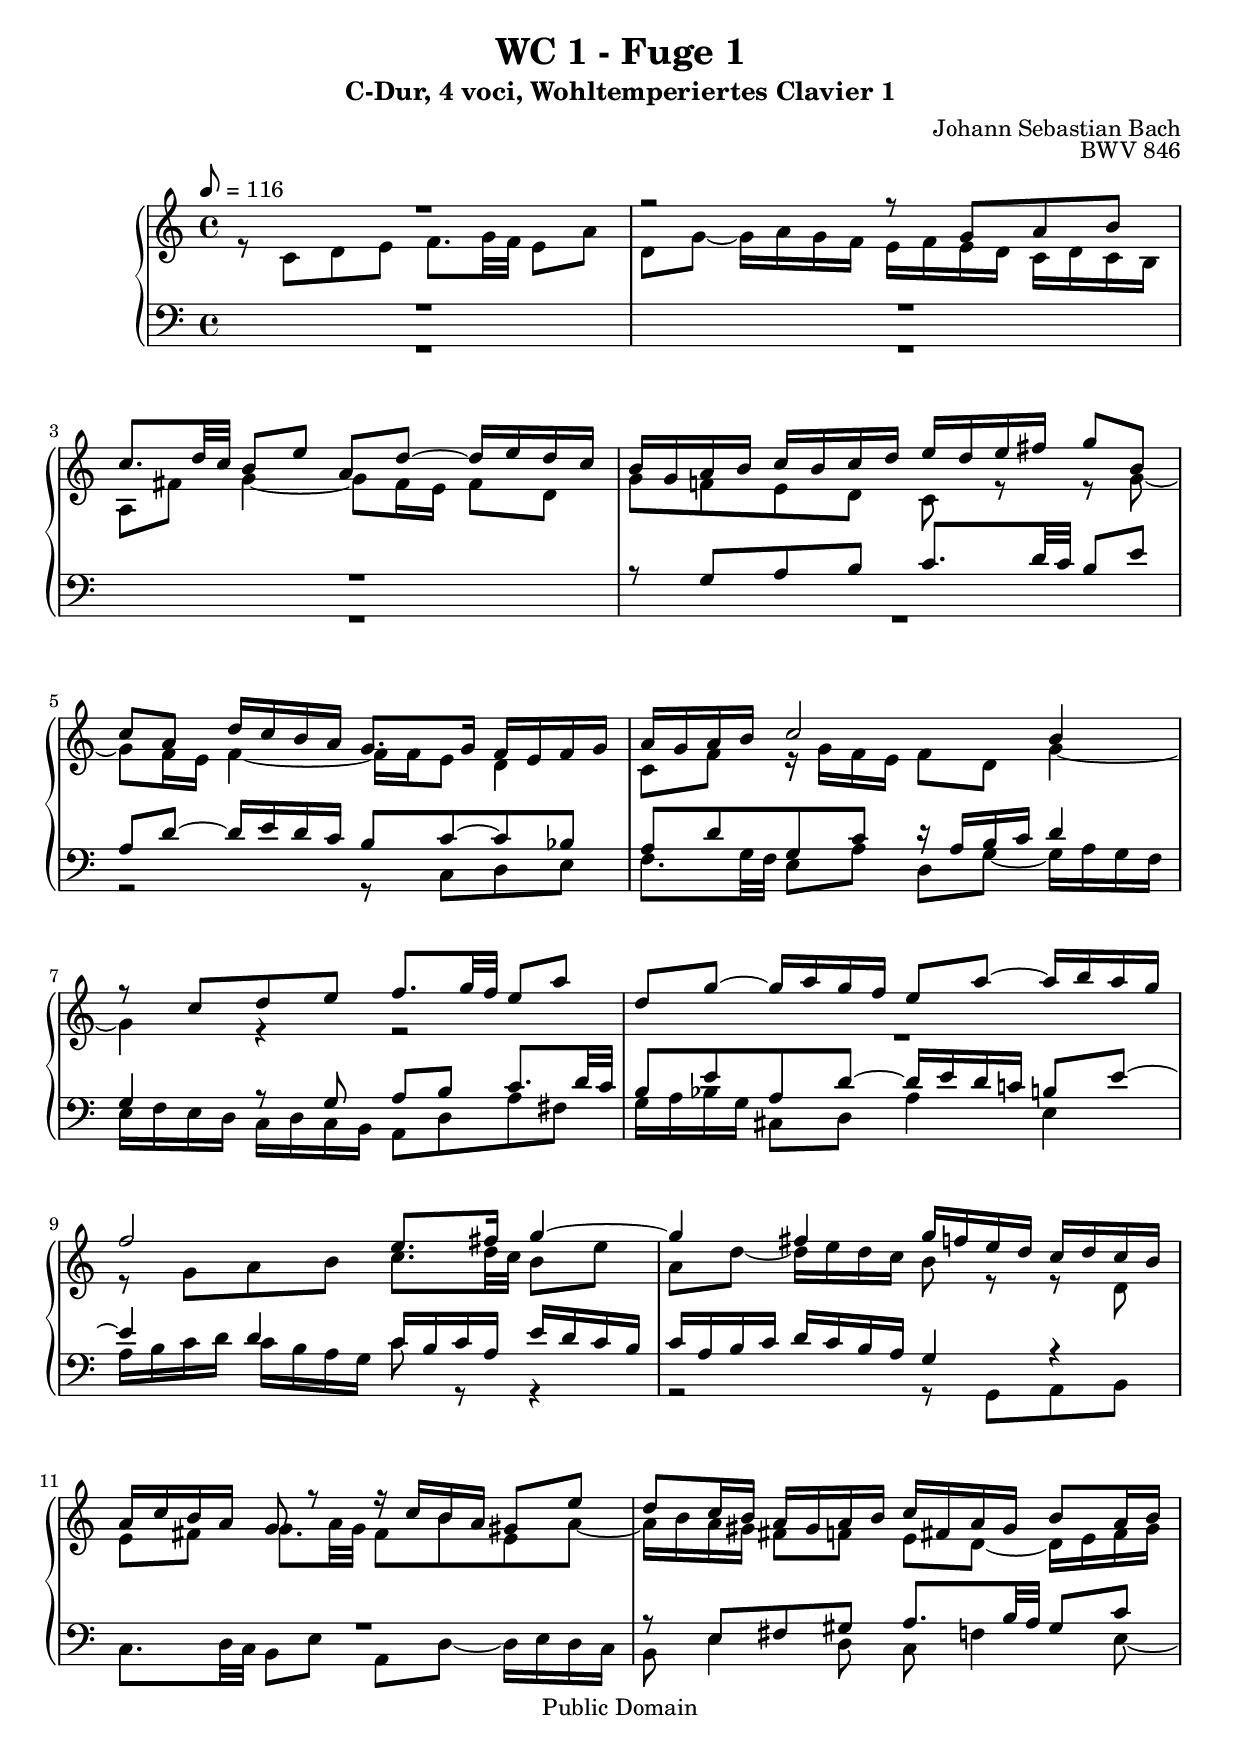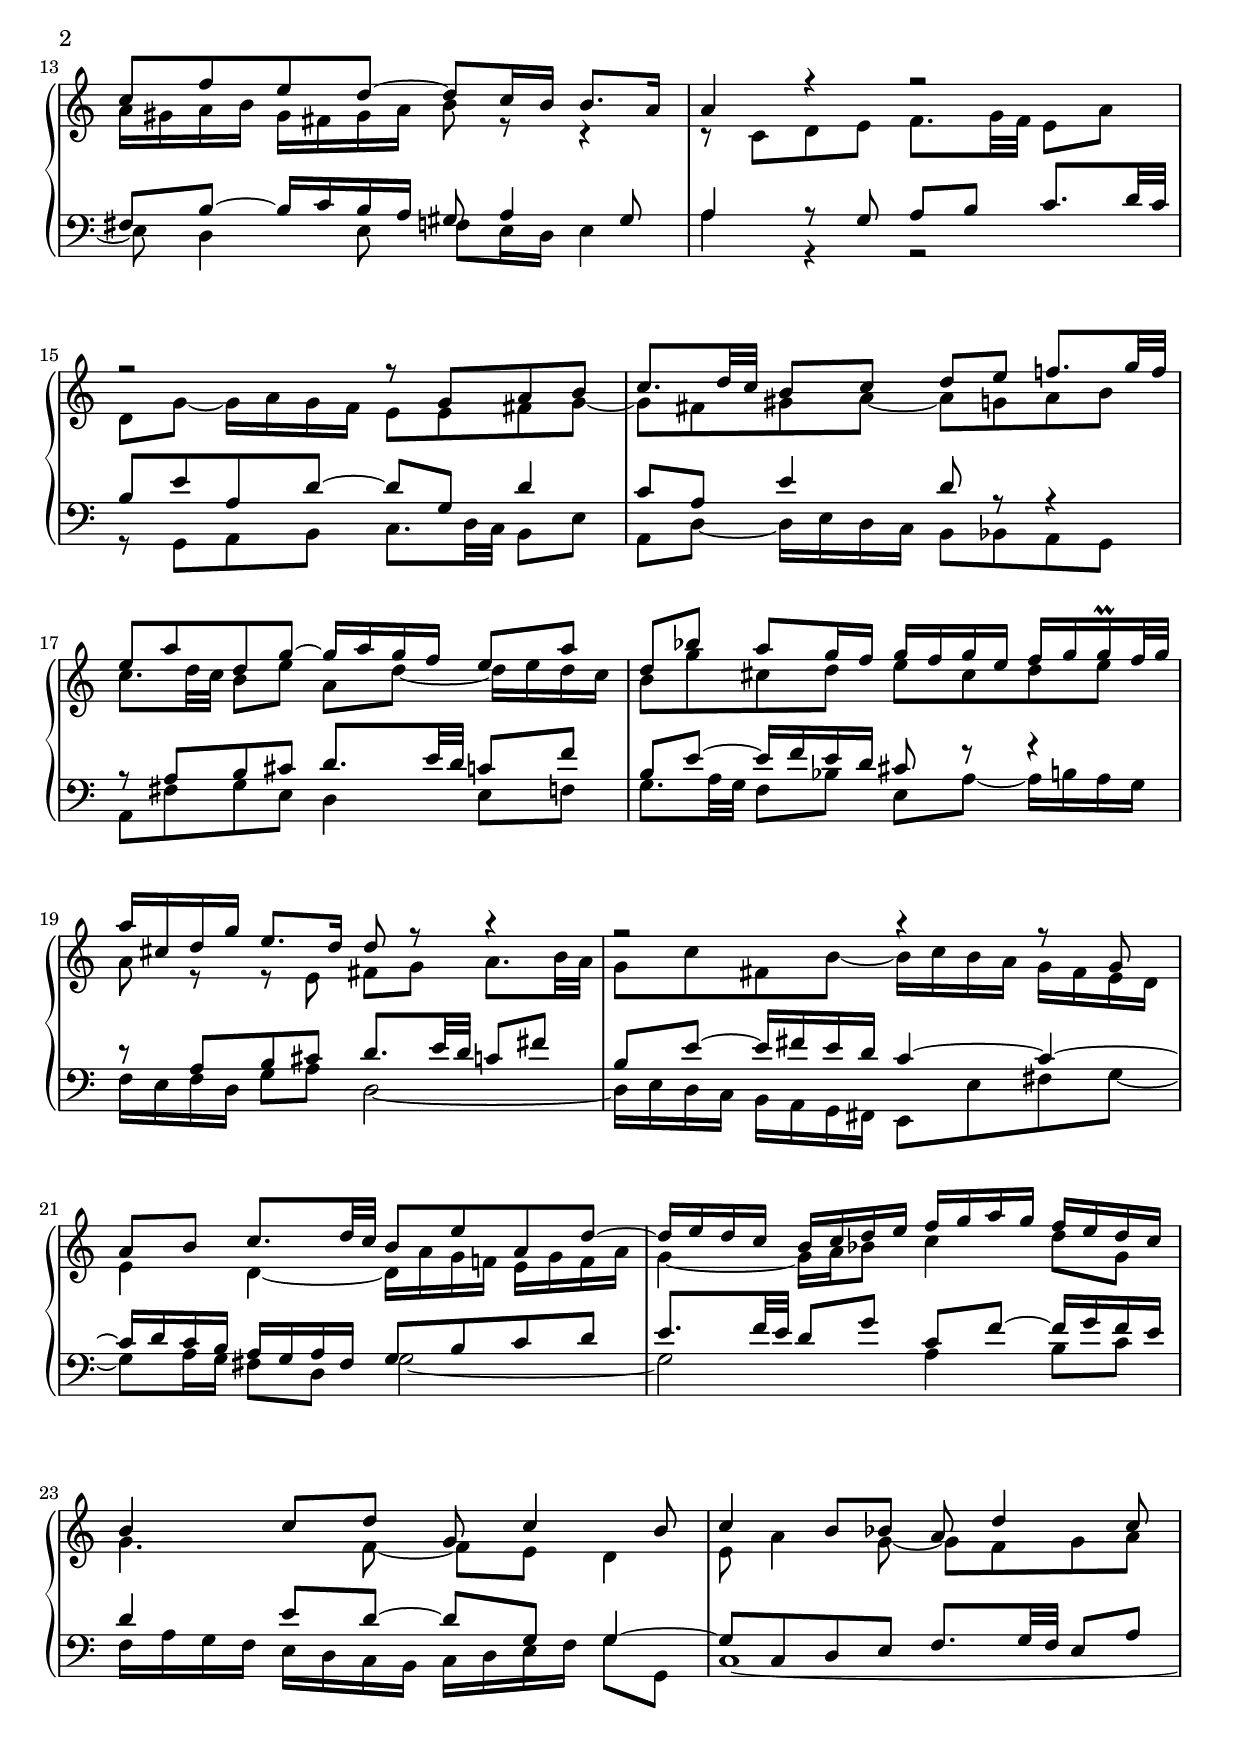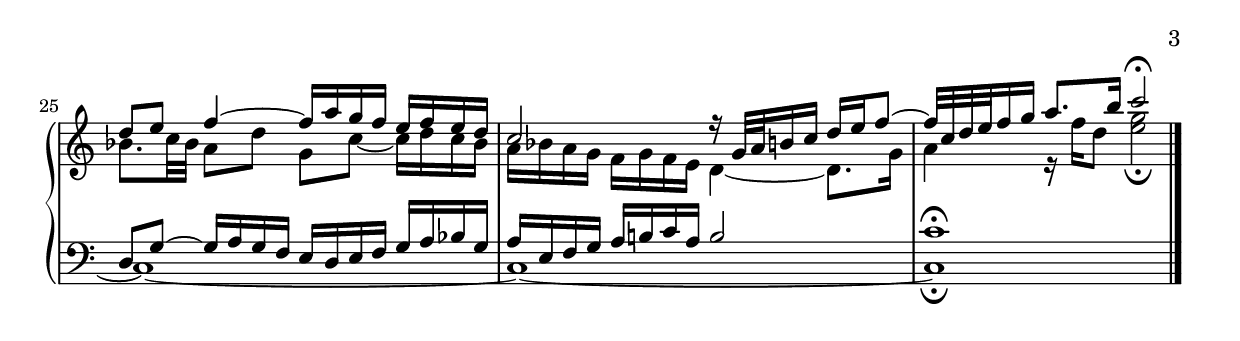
\version "2.22.2"
%\language "deutsch"

\header {
  title = "WC 1 - Fuge 1"
  subtitle = "C-Dur, 4 voci, Wohltemperiertes Clavier 1"
  composer = "Johann Sebastian Bach"
  opus = "BWV 846"
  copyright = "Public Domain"
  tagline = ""
}

global = {
  \key c \major
  \time 4/4
  \tempo 8 = 116}


preambleUp = {\clef treble \global}
preambleDown = {\clef bass \global}

soprano = \relative c' {
  \global
 
  R1 | % m. 1
  r2 r8 g' a b | % m. 2 
  c8. d32 c b8 e a, d~ d16 e d c | % m. 3
  b16 g a b c b c d e d e fis g8 b, | % m. 4
  c8 a d16 c b a g8. g16 f e f g | % m. 5
  a16 g a b c2 b4 | % m. 6
  r8 c d e f8. g32 f e8 a | % m. 7
  d,8 g~ g16 a g f e8 a~ a16 b a g | % m. 8
  f2 e8. fis16 g4~ | % m. 9
  g4 fis g16 f! e d c d c b | % m. 10
  a16 c b a g8 r r16 c b a gis8 e' | % m. 11
  d8 c16 b a gis a b c fis, a gis b8 a16 b | % m. 12
  c8 f e d~ d c16 b b8. a16 | % m. 13
  a4 r r2 | % m. 14
  r r8 g a b | % m. 15
  c8. d32 c b8 c d e f!8. g32 f | % m. 16
  e8 a d, g~ g16 a g f e8 a | % m. 17
  d,8 bes' a g16 f g f g e f g g \prall f32 g | % m. 18
  a16 cis, d g e8. d16 d8 r r4 | % m. 19
  r2 r4 r8 g, | % m. 20
  a8 b c8. d32 c b8 e a, d~ | % m. 21
  d16 e d c b c d e f g a g f e d  c | % m. 22
  b4 c8 d g, c4 b8  | % m. 23
  c4 b8 bes a d4 c8  | % m. 24
  d8 e f4~ f16 a g f e f e d \noBreak | % m. 25
  c2 r16 g32a b!16 c d e f8~ \noBreak | % m. 26
  f32 c d e f16 g a8. b16 c2 \fermata \bar "|." | % m. 27
  
}

alto = \relative c' {
  \global
 
  r8 c d e f8. g32 f e8 a | % m. 1
  d,8 g~ g16 a g f e f e d c d c b | % m. 2
  a8 fis' g4~ g8 fis16 e fis8 d | % m. 3
  g8 f! e d c r r g'~ | % m. 4
  g8 f16 e f4~ f16 f e8 d4 | % m. 5
  c8 f r16 g f e f8 d g4~ | % m. 6
  g4 r r2 | % m. 7
  R1 | % m. 8
  r8 g a b c8. d32 c b8 e | % m. 9
  a,8 d~ d16 e d c b8 r r d, | % m. 10
  e8 fis g8. a32 g fis8 b e, a~ | % m. 11
  a16 b a gis fis8 f e d~ d16 e fis gis | % m. 12
  a16 gis a b gis fis gis a b8 r r4 | % m. 13
  r8 c, d e f8. g32 f e8 a | % m. 14
  d,8 g~ g16 a g f e8 e fis g~ | % m. 15
  g8 fis gis a~ a g! a b | % m. 16
  c8. d32 c b8 e a, d~ d16 e d c | % m. 17
  b8 g' cis, d e cis d e | % m. 18
  a,8 r r e fis g a8. b32 a | % m. 19
  g8 c fis, b~ b16 c b a g fis e d | % m. 20
  e4 d~ d16 a' g f! e g f a | % m. 21
  g4~ g16 a bes8 c4 d8  g, | % m. 22
  g4. f8~ f e d4 | % m. 23
  e8 a4 g8~ g f g a | % m. 24
  bes8. c32 bes a8 d g, c~ c16 d c bes | % m. 25
  a bes a g f g f e d4~ d8. g16 | % m. 26
  a4 r16 f' d8 <g e>2 \fermata \bar "|." | % m. 27
  
}

tenor = \relative c {
  \global
 
  R1 | % m. 1
  R1 | % m. 2
  R1 | % m. 3
  r8 g' a b c8. d32 c b8 e | % m. 4
  a,8 d~ d16 e d c b8 c~ c bes | % m. 5
  a8 d g, c r16 a b c d4 | % m. 6
  g,4 r8 g a b c8. d32 c | % m. 7
  b8 e a, d~ d16 e d c! b!8 e~ | % m. 8
  e4 d c16 b c a e' d c b | % m. 9
  c16 a b c d c b a g4 r | % m. 10
  R1 | % m. 11
  r8 e fis gis a8. b32 a gis8 c | % m. 12
  fis,8 b~ b16 c b a gis8 a4 gis8 | % m. 13
  a4 r8 g a b c8. d32 c | % m. 14
  b8 e a, d~ d g, d'4 | % m. 15
  c8 a e'4 d8 r r4 | % m. 16
  r8 a b cis d8. e32 d c!8 f | % m. 17
  b,8 e~ e16 f e d cis8 r r4 | % m. 18
  r8 a b cis d8. e32 d c!8 fis | % m. 19
  b,8 e~ e16 fis e d c4~ c~ | % m. 20
  c16 d c b a g a fis g8 b c d | % m. 21
  e8. f32 e d8 g c, f~ f16 g f e | % m. 22
  d4 e8 d~ d g, g4~ | % m. 23
  g8 c, d e f8. g32 f e8 a | % m. 24
  d,8 g~ g16 a g f e d e f g a bes g | % m. 25
  a e f g a b! c a b2| % m. 26
  c1 \fermata \bar "|." | % m. 27 
  
}

bass = \relative c {
  \global
 
  R1 | % m. 1
  R1 | % m. 2
  R1 | % m. 3
  R1 | % m. 4
  r2 r8 c d e  | % m. 5
  f8. g32 f e8 a d, g~ g16 a g f | % m. 6
  e16 f e d c d c b a8 d a' fis | % m. 7
  g16 a bes g cis,8 d a'4 e | % m. 8
  a16 b c d c b a g c8 r r4 | % m. 9
  r2 r8 g, a b | % m. 10
  c8. d32 c b8 e a, d~ d16 e d c | % m. 11
  b8 e4 d8 c f!4 e8~ | % m. 12
  e8 d4 e8 f!8 e16 d e4 | % m. 13 
  a4 r r2 | % m. 14
  r8 g, a b c8. d32 c b8 e | % m. 15
  a,8 d~ d16 e d c b8 bes a g | % m. 16
  a8 fis' g e d4 e8 f! | % m. 17
  g8. a32 g f8 bes e, a~ a16 b a g | % m. 18
  f16 e f d g8 a d,2~ | % m. 19
  d16 e d c b a g fis e8 e' fis g~ | % m. 20
  g8 a16 g fis8 d g2~ | % m. 21
  g2 a4 b8 c | % m. 22
  f,16 a g f e d c b c d e f g8 g, | % m. 23
  c1~ | % m. 24
  c~ | % m. 25
  c~ | % m. 26
  c \fermata \bar "|." | % m. 27
  
}



\score {
  \new PianoStaff <<
    %\set PianoStaff.instrumentName = #"Piano  "
    \new Staff = "upper" \relative c' {\preambleUp
  <<
  \new Voice = "s" { \voiceOne \soprano }
  \\
  \new Voice ="a" { \voiceTwo \alto }
  >>
}
    \new Staff = "lower" \relative c {\preambleDown
  <<
   \new Voice = "t" { \voiceThree \tenor }
    \\
   \new Voice = "b" { \voiceFour \bass }
  >>
}
  >>
  \layout { }
}

\score {
  \new PianoStaff <<
   \new Staff = "upper" \relative c' {\preambleUp
  <<
  \new Voice { \voiceOne \soprano }
  \\
  \new Voice { \voiceTwo \alto }
  >>
}
    \new Staff = "lower" \relative c {\preambleDown
  <<
    \new Voice { \voiceThree \tenor }
    \\
    \new Voice { \voiceFour \bass }
  >>
}
  >>
  \midi { }
}